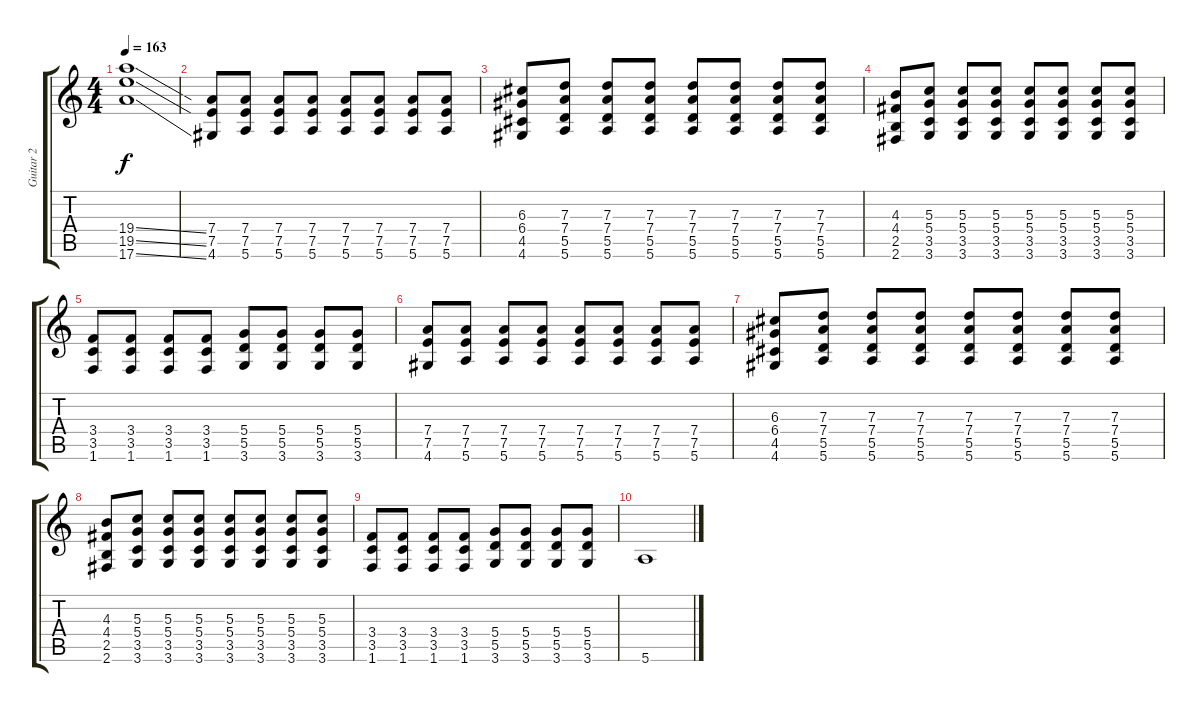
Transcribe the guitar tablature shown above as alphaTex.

\track ("Guitar 2" "Guitar 2") {instrument distortionguitar}
\staff {score tabs}
\tuning (E4 B3 G3 D3 A2 E2) {hide}
\ts (4 4)
\tempo 163
\clef g2
\ks c
(19.4{ss} 19.5{ss} 17.6{ss}).1{dy f volume 16} |
(7.4 7.5 4.6).8{instrument overdrivenguitar} (7.4 7.5 5.6).8 (7.4 7.5 5.6).8 (7.4 7.5 5.6).8 (7.4 7.5 5.6).8 (7.4 7.5 5.6).8 (7.4 7.5 5.6).8 (7.4 7.5 5.6).8 |
(6.3 6.4 4.5 4.6).8 (7.3 7.4 5.5 5.6).8 (7.3 7.4 5.5 5.6).8 (7.3 7.4 5.5 5.6).8 (7.3 7.4 5.5 5.6).8 (7.3 7.4 5.5 5.6).8 (7.3 7.4 5.5 5.6).8 (7.3 7.4 5.5 5.6).8 |
(4.3 4.4 2.5 2.6).8 (5.3 5.4 3.5 3.6).8 (5.3 5.4 3.5 3.6).8 (5.3 5.4 3.5 3.6).8 (5.3 5.4 3.5 3.6).8 (5.3 5.4 3.5 3.6).8 (5.3 5.4 3.5 3.6).8 (5.3 5.4 3.5 3.6).8 |
(3.4 3.5 1.6).8 (3.4 3.5 1.6).8 (3.4 3.5 1.6).8 (3.4 3.5 1.6).8 (5.4 5.5 3.6).8 (5.4 5.5 3.6).8 (5.4 5.5 3.6).8 (5.4 5.5 3.6).8 |
(7.4 7.5 4.6).8{instrument overdrivenguitar} (7.4 7.5 5.6).8 (7.4 7.5 5.6).8 (7.4 7.5 5.6).8 (7.4 7.5 5.6).8 (7.4 7.5 5.6).8 (7.4 7.5 5.6).8 (7.4 7.5 5.6).8 |
(6.3 6.4 4.5 4.6).8 (7.3 7.4 5.5 5.6).8 (7.3 7.4 5.5 5.6).8 (7.3 7.4 5.5 5.6).8 (7.3 7.4 5.5 5.6).8 (7.3 7.4 5.5 5.6).8 (7.3 7.4 5.5 5.6).8 (7.3 7.4 5.5 5.6).8 |
(4.3 4.4 2.5 2.6).8 (5.3 5.4 3.5 3.6).8 (5.3 5.4 3.5 3.6).8 (5.3 5.4 3.5 3.6).8 (5.3 5.4 3.5 3.6).8 (5.3 5.4 3.5 3.6).8 (5.3 5.4 3.5 3.6).8 (5.3 5.4 3.5 3.6).8 |
(3.4 3.5 1.6).8 (3.4 3.5 1.6).8 (3.4 3.5 1.6).8 (3.4 3.5 1.6).8 (5.4 5.5 3.6).8 (5.4 5.5 3.6).8 (5.4 5.5 3.6).8 (5.4 5.5 3.6).8 |
5.6.1
